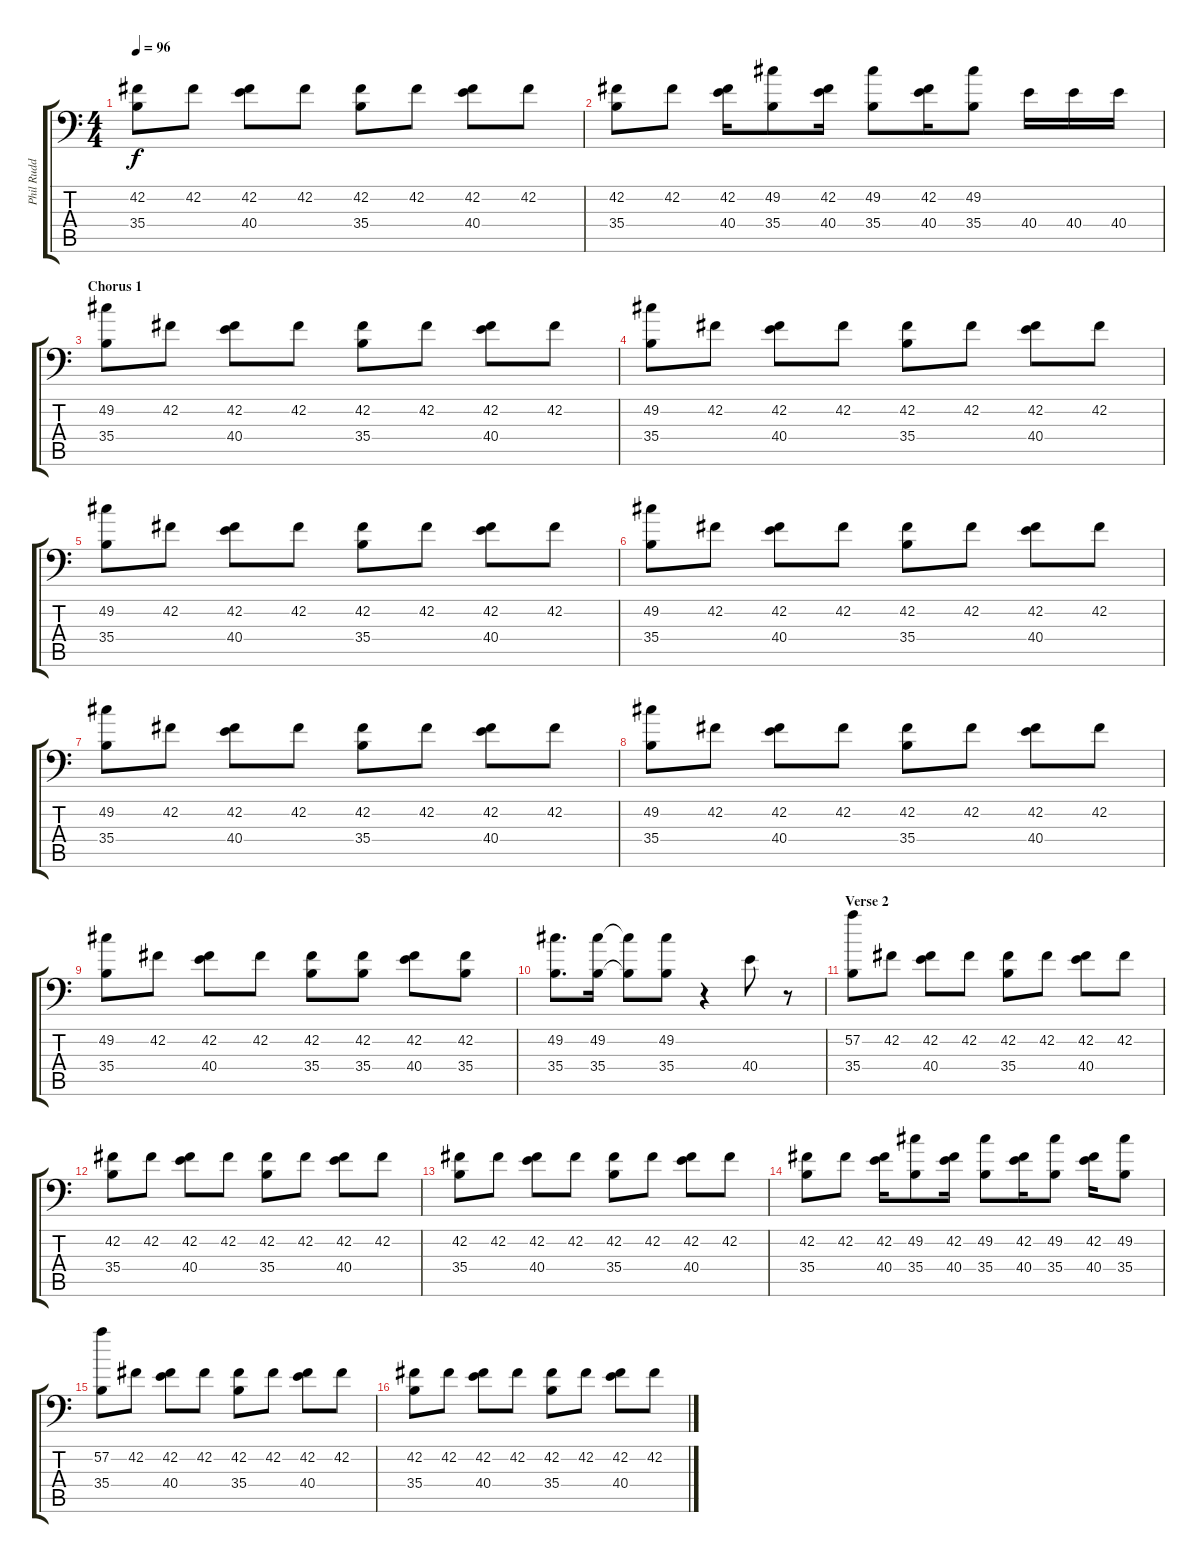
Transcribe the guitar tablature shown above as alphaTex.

\track ("Phil Rudd" "Phil Rudd") {instrument acousticgrandpiano}
\staff {score tabs}
\tuning (C-1 C-1 C-1 C-1 C-1 C-1) {hide}
\ts (4 4)
\tempo 96
\clef f4
\ks c
(42.2 35.4).8{dy f} 42.2.8 (42.2 40.4).8 42.2.8 (42.2 35.4).8 42.2.8 (42.2 40.4).8 42.2.8 |
(42.2 35.4).8 42.2.8 (42.2 40.4).16 (49.2 35.4).8 (42.2 40.4).16 (49.2 35.4).8 (42.2 40.4).16 (49.2 35.4).8 40.4.16 40.4.16 40.4.16 |
\section ("" "Chorus 1")
(49.2 35.4).8 42.2.8 (42.2 40.4).8 42.2.8 (42.2 35.4).8 42.2.8 (42.2 40.4).8 42.2.8 |
(49.2 35.4).8 42.2.8 (42.2 40.4).8 42.2.8 (42.2 35.4).8 42.2.8 (42.2 40.4).8 42.2.8 |
(49.2 35.4).8 42.2.8 (42.2 40.4).8 42.2.8 (42.2 35.4).8 42.2.8 (42.2 40.4).8 42.2.8 |
(49.2 35.4).8 42.2.8 (42.2 40.4).8 42.2.8 (42.2 35.4).8 42.2.8 (42.2 40.4).8 42.2.8 |
(49.2 35.4).8 42.2.8 (42.2 40.4).8 42.2.8 (42.2 35.4).8 42.2.8 (42.2 40.4).8 42.2.8 |
(49.2 35.4).8 42.2.8 (42.2 40.4).8 42.2.8 (42.2 35.4).8 42.2.8 (42.2 40.4).8 42.2.8 |
(49.2 35.4).8 42.2.8 (42.2 40.4).8 42.2.8 (42.2 35.4).8 (42.2 35.4).8 (42.2 40.4).8 (42.2 35.4).8 |
(49.2 35.4).8{d} (49.2 35.4).16 (49.2{t} 35.4{t}).8 (49.2 35.4).8 r.4 40.4.8 r.8 |
\section ("" "Verse 2")
(57.2 35.4).8 42.2.8 (42.2 40.4).8 42.2.8 (42.2 35.4).8 42.2.8 (42.2 40.4).8 42.2.8 |
(42.2 35.4).8 42.2.8 (42.2 40.4).8 42.2.8 (42.2 35.4).8 42.2.8 (42.2 40.4).8 42.2.8 |
(42.2 35.4).8 42.2.8 (42.2 40.4).8 42.2.8 (42.2 35.4).8 42.2.8 (42.2 40.4).8 42.2.8 |
(42.2 35.4).8 42.2.8 (42.2 40.4).16 (49.2 35.4).8 (42.2 40.4).16 (49.2 35.4).8 (42.2 40.4).16 (49.2 35.4).8 (42.2 40.4).16 (49.2 35.4).8 |
(57.2 35.4).8 42.2.8 (42.2 40.4).8 42.2.8 (42.2 35.4).8 42.2.8 (42.2 40.4).8 42.2.8 |
(42.2 35.4).8 42.2.8 (42.2 40.4).8 42.2.8 (42.2 35.4).8 42.2.8 (42.2 40.4).8 42.2.8
